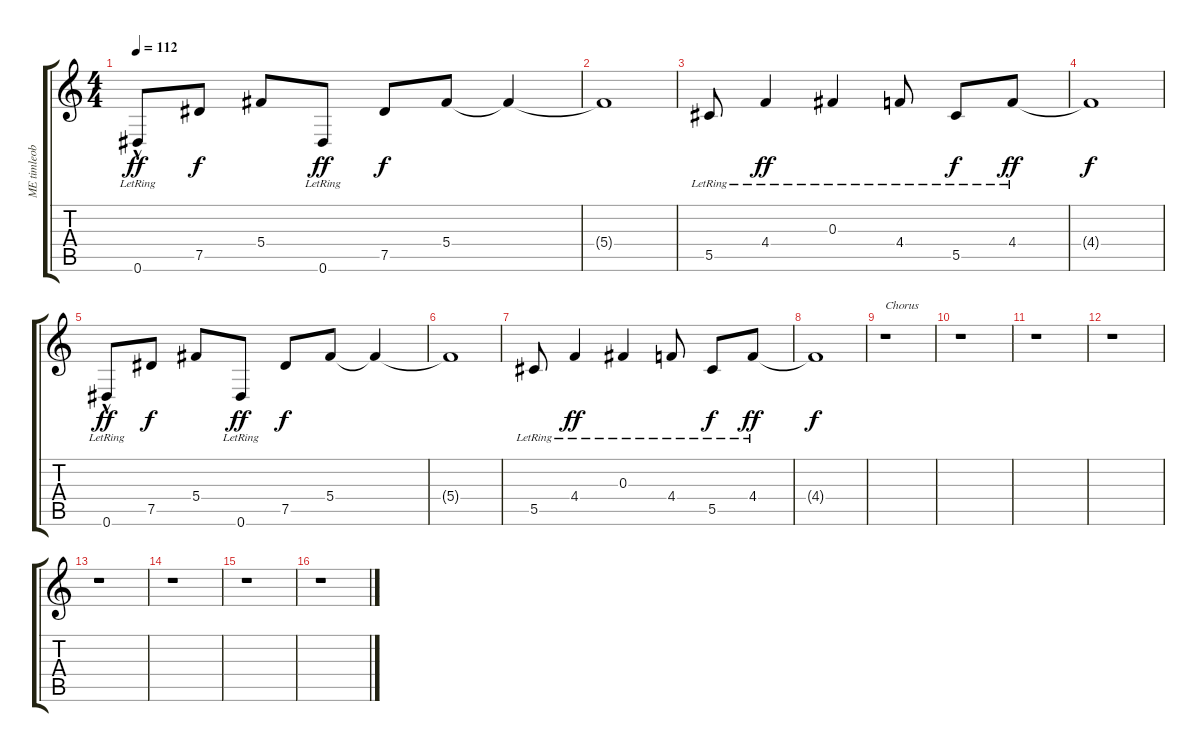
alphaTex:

\track ("ME timleob Clean" "ME timleob") {instrument electricguitarclean}
\staff {score tabs}
\tuning (Eb4 Bb3 Gb3 Db3 Ab2 Eb2) {hide}
\ts (4 4)
\tempo 112
\clef g2
\ks c
0.6{hac lr}.8{dy ff} 7.5.8{dy f} 5.4.8 0.6{lr}.8{dy ff} 7.5.8{dy f} 5.4.8 5.4{t}.4 |
5.4{t}.1 |
5.5{lr}.8 4.4{lr}.4{dy ff} 0.3{lr}.4 4.4{lr}.8 5.5{lr}.8{dy f} 4.4{lr}.8{dy ff} |
4.4{t}.1{dy f} |
0.6{hac lr}.8{dy ff} 7.5.8{dy f} 5.4.8 0.6{lr}.8{dy ff} 7.5.8{dy f} 5.4.8 5.4{t}.4 |
5.4{t}.1 |
5.5{lr}.8 4.4{lr}.4{dy ff} 0.3{lr}.4 4.4{lr}.8 5.5{lr}.8{dy f} 4.4{lr}.8{dy ff} |
4.4{t}.1{dy f} |
r.1{txt "Chorus"} |
r.1 |
r.1 |
r.1 |
r.1 |
r.1 |
r.1 |
r.1
